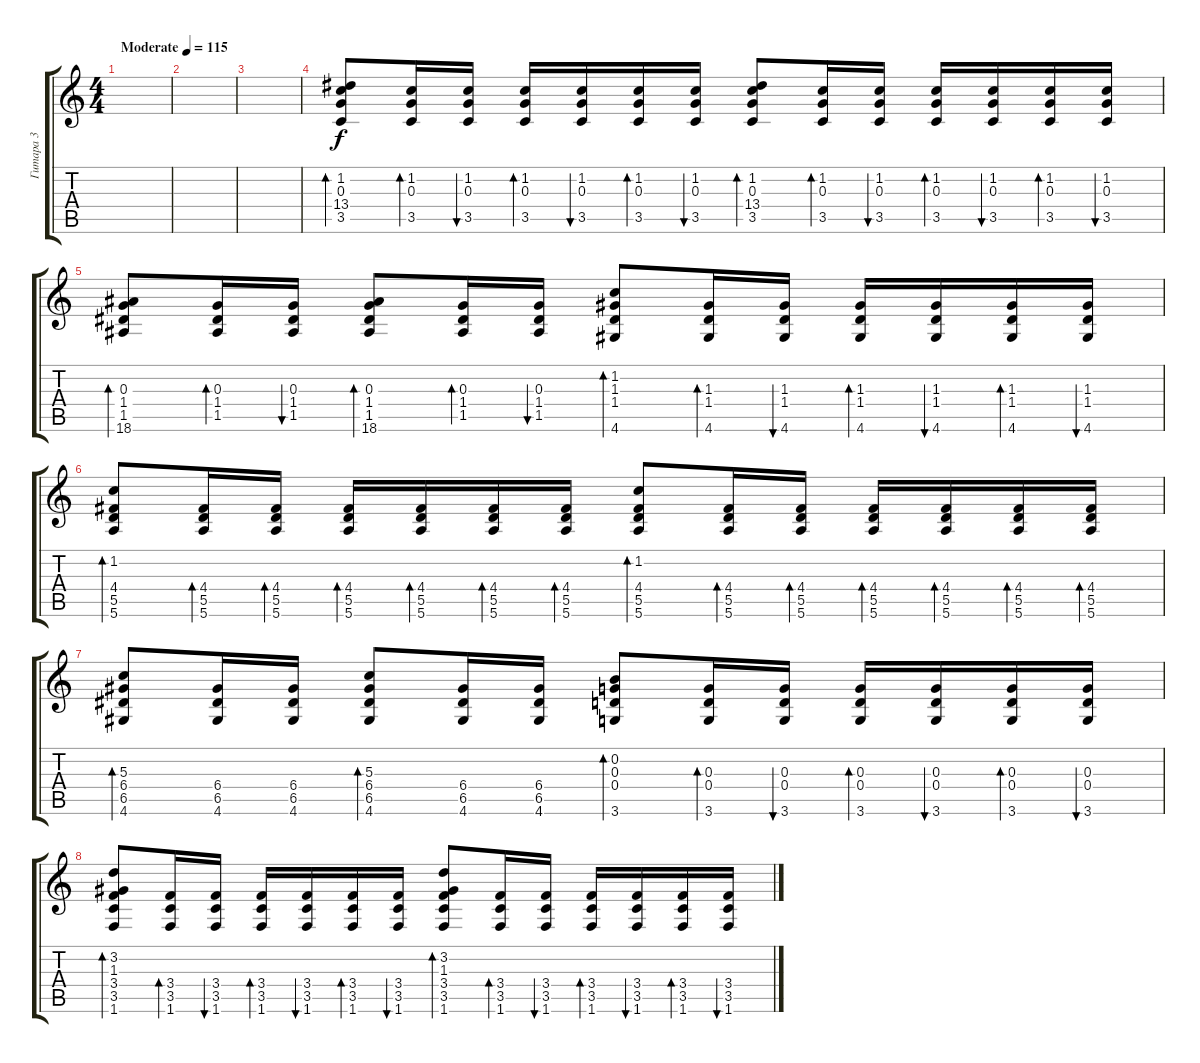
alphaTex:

\track ("Гитара 3" "Гитара 3") {instrument acousticguitarsteel}
\staff {score tabs}
\tuning (E4 B3 G3 D3 A2 E2) {hide}
\ts (4 4)
\tempo (115 "Moderate")
\clef g2
\ks c
|
|
|
(1.2 0.3 13.4 3.5).8{bd 60} (1.2 0.3 3.5).16{bd 60} (1.2 0.3 3.5).16{bu 60} (1.2 0.3 3.5).16{bd 60} (1.2 0.3 3.5).16{bu 60} (1.2 0.3 3.5).16{bd 60} (1.2 0.3 3.5).16{bu 60} (1.2 0.3 13.4 3.5).8{bd 60} (1.2 0.3 3.5).16{bd 60} (1.2 0.3 3.5).16{bu 60} (1.2 0.3 3.5).16{bd 60} (1.2 0.3 3.5).16{bu 60} (1.2 0.3 3.5).16{bd 60} (1.2 0.3 3.5).16{bu 60} |
(0.3 1.4 1.5 18.6).8{bd 60} (0.3 1.4 1.5).16{bd 60} (0.3 1.4 1.5).16{bu 60} (0.3 1.4 1.5 18.6).8{bd 60} (0.3 1.4 1.5).16{bd 60} (0.3 1.4 1.5).16{bu 60} (1.2 1.3 1.4 4.6).8{bd 60} (1.3 1.4 4.6).16{bd 60} (1.3 1.4 4.6).16{bu 60} (1.3 1.4 4.6).16{bd 60} (1.3 1.4 4.6).16{bu 60} (1.3 1.4 4.6).16{bd 60} (1.3 1.4 4.6).16{bu 60} |
(1.2 4.4 5.5 5.6).8{bd 60} (4.4 5.5 5.6).16{bd 60} (4.4 5.5 5.6).16{bd 60} (4.4 5.5 5.6).16{bd 60} (4.4 5.5 5.6).16{bd 60} (4.4 5.5 5.6).16{bd 60} (4.4 5.5 5.6).16{bd 60} (1.2 4.4 5.5 5.6).8{bd 60} (4.4 5.5 5.6).16{bd 60} (4.4 5.5 5.6).16{bd 60} (4.4 5.5 5.6).16{bd 60} (4.4 5.5 5.6).16{bd 60} (4.4 5.5 5.6).16{bd 60} (4.4 5.5 5.6).16{bd 60} |
(5.3 6.4 6.5 4.6).8{bd 60} (6.4 6.5 4.6).16 (6.4 6.5 4.6).16 (5.3 6.4 6.5 4.6).8{bd 60} (6.4 6.5 4.6).16 (6.4 6.5 4.6).16 (0.2 0.3 0.4 3.6).8{bd 60} (0.3 0.4 3.6).16{bd 60} (0.3 0.4 3.6).16{bu 60} (0.3 0.4 3.6).16{bd 60} (0.3 0.4 3.6).16{bu 60} (0.3 0.4 3.6).16{bd 60} (0.3 0.4 3.6).16{bu 60} |
(3.2 1.3 3.4 3.5 1.6).8{bd 60} (3.4 3.5 1.6).16{bd 60} (3.4 3.5 1.6).16{bu 60} (3.4 3.5 1.6).16{bd 60} (3.4 3.5 1.6).16{bu 60} (3.4 3.5 1.6).16{bd 60} (3.4 3.5 1.6).16{bu 60} (3.2 1.3 3.4 3.5 1.6).8{bd 60} (3.4 3.5 1.6).16{bd 60} (3.4 3.5 1.6).16{bu 60} (3.4 3.5 1.6).16{bd 60} (3.4 3.5 1.6).16{bu 60} (3.4 3.5 1.6).16{bd 60} (3.4 3.5 1.6).16{bu 60}
